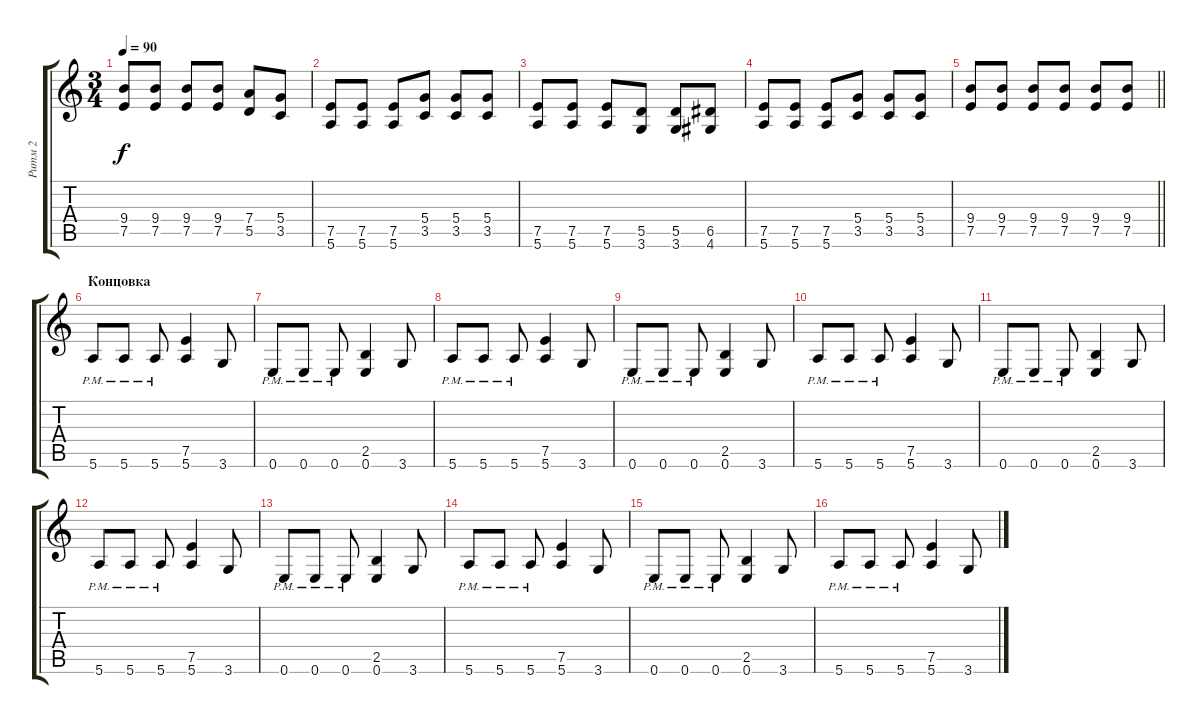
\track ("Ритм 2" "Ритм 2") {instrument distortionguitar}
\staff {score tabs}
\tuning (E4 B3 G3 D3 A2 E2) {hide}
\ts (3 4)
\tempo 90
\clef g2
\ks c
(9.4 7.5).8{dy f} (9.4 7.5).8 (9.4 7.5).8 (9.4 7.5).8 (7.4 5.5).8 (5.4 3.5).8 |
(7.5 5.6).8 (7.5 5.6).8 (7.5 5.6).8 (5.4 3.5).8 (5.4 3.5).8 (5.4 3.5).8 |
(7.5 5.6).8 (7.5 5.6).8 (7.5 5.6).8 (5.5 3.6).8 (5.5 3.6).8 (6.5 4.6).8 |
(7.5 5.6).8 (7.5 5.6).8 (7.5 5.6).8 (5.4 3.5).8 (5.4 3.5).8 (5.4 3.5).8 |
\barLineRight lightlight
(9.4 7.5).8 (9.4 7.5).8 (9.4 7.5).8 (9.4 7.5).8 (9.4 7.5).8 (9.4 7.5).8 |
\section ("" "Концовка")
5.6{pm}.8 5.6{pm}.8 5.6{pm}.8 (7.5 5.6).4 3.6.8 |
0.6{pm}.8 0.6{pm}.8 0.6{pm}.8 (2.5 0.6).4 3.6.8 |
5.6{pm}.8 5.6{pm}.8 5.6{pm}.8 (7.5 5.6).4 3.6.8 |
0.6{pm}.8 0.6{pm}.8 0.6{pm}.8 (2.5 0.6).4 3.6.8 |
5.6{pm}.8 5.6{pm}.8 5.6{pm}.8 (7.5 5.6).4 3.6.8 |
0.6{pm}.8 0.6{pm}.8 0.6{pm}.8 (2.5 0.6).4 3.6.8 |
5.6{pm}.8 5.6{pm}.8 5.6{pm}.8 (7.5 5.6).4 3.6.8 |
0.6{pm}.8 0.6{pm}.8 0.6{pm}.8 (2.5 0.6).4 3.6.8 |
5.6{pm}.8 5.6{pm}.8 5.6{pm}.8 (7.5 5.6).4 3.6.8 |
0.6{pm}.8 0.6{pm}.8 0.6{pm}.8 (2.5 0.6).4 3.6.8 |
5.6{pm}.8 5.6{pm}.8 5.6{pm}.8 (7.5 5.6).4 3.6.8
